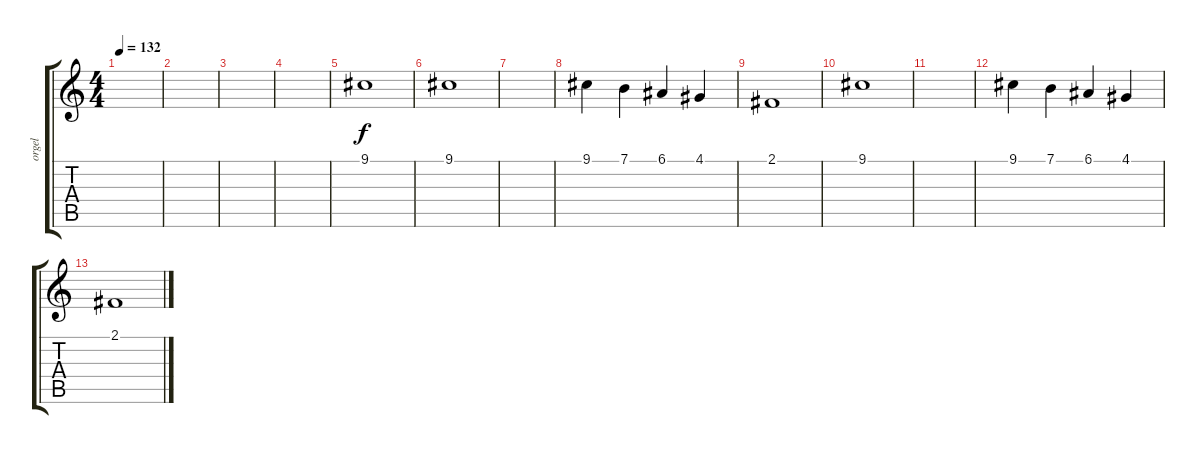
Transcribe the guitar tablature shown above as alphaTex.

\track ("orgel" "orgel") {instrument percussiveorgan}
\staff {score tabs}
\tuning (E4 B3 G3 D3 A2 E2) {hide}
\ts (4 4)
\tempo 132
\clef g2
\ks c
|
|
|
|
9.1.1 |
9.1.1 |
|
9.1.4 7.1.4 6.1.4 4.1.4 |
2.1.1 |
9.1.1 |
|
9.1.4 7.1.4 6.1.4 4.1.4 |
2.1.1
